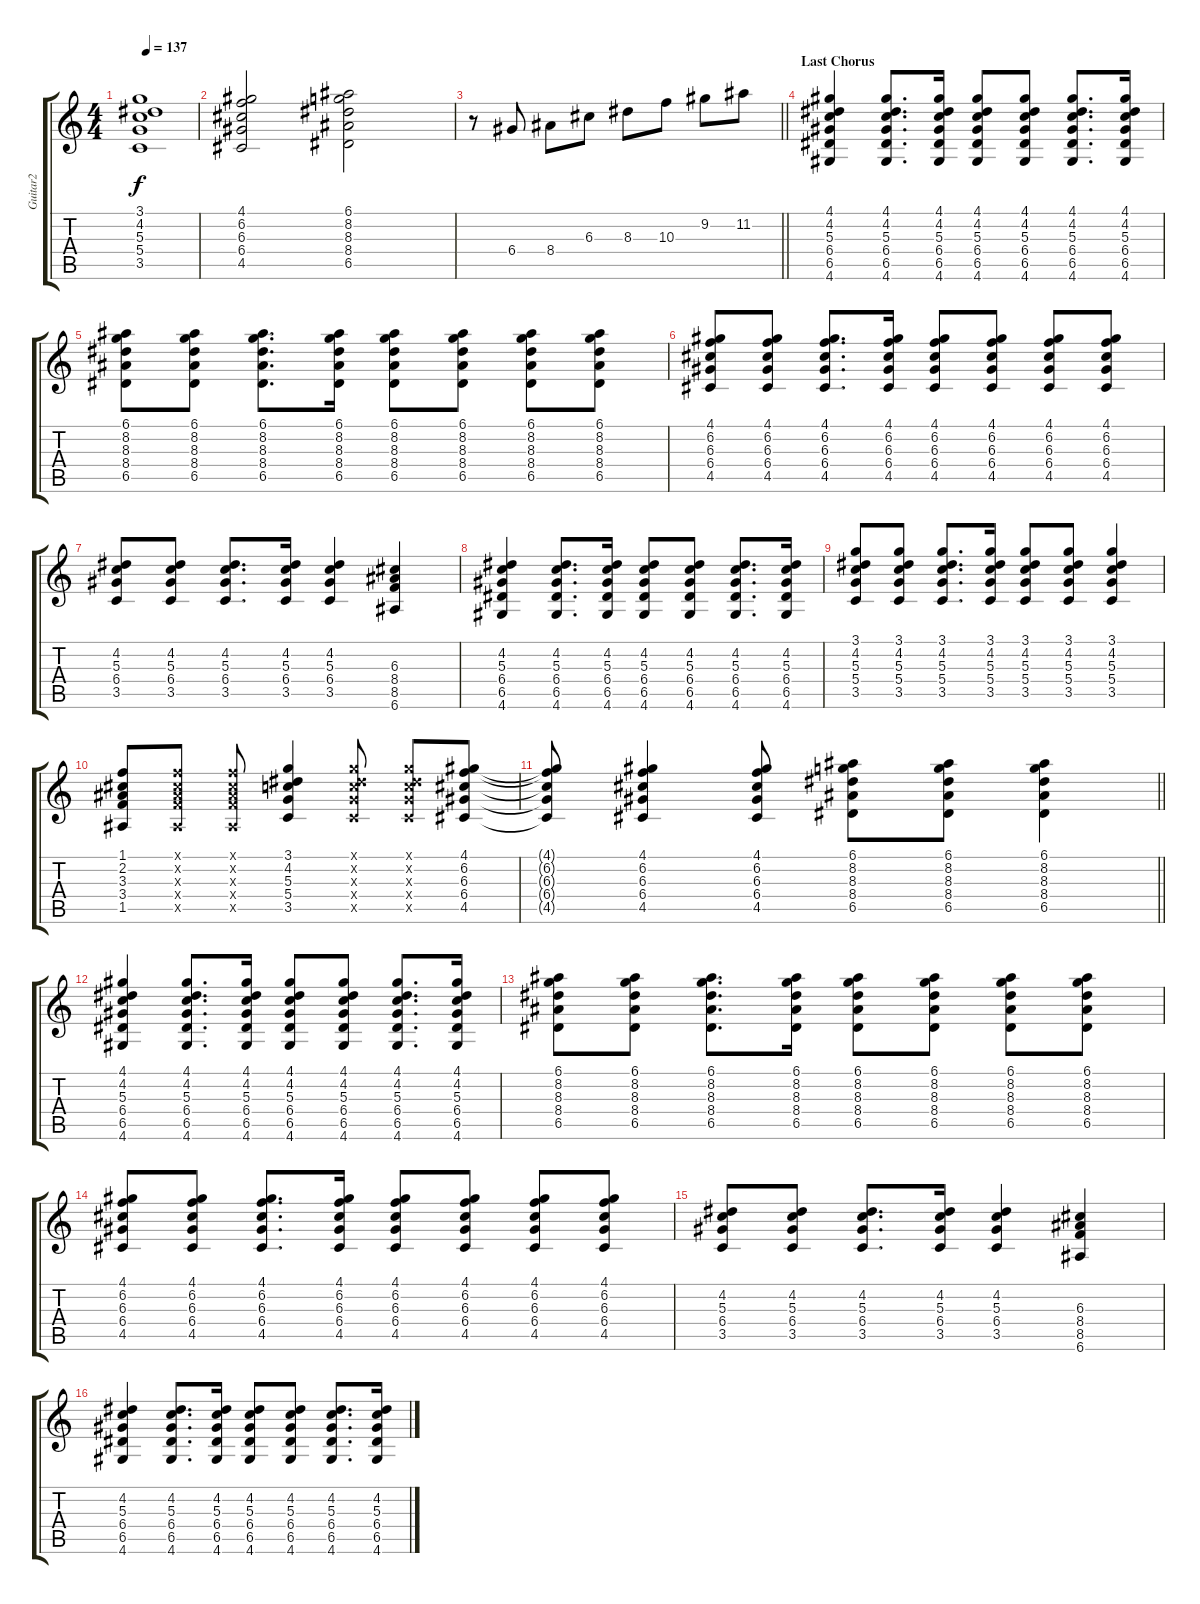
\track ("Guitar2" "Guitar2") {instrument electricguitarclean}
\staff {score tabs}
\tuning (E4 B3 G3 D3 A2 E2) {hide}
\ts (4 4)
\tempo 137
\clef g2
\ks c
(3.1 4.2 5.3 5.4 3.5).1{dy f} |
(4.1 6.2 6.3 6.4 4.5).2 (6.1 8.2 8.3 8.4 6.5).2 |
\barLineRight lightlight
r.8 6.4.8 8.4.8 6.3.8 8.3.8 10.3.8 9.2.8 11.2.8 |
\section ("" "Last Chorus")
(4.1 4.2 5.3 6.4 6.5 4.6).4 (4.1 4.2 5.3 6.4 6.5 4.6).8{d} (4.1 4.2 5.3 6.4 6.5 4.6).16 (4.1 4.2 5.3 6.4 6.5 4.6).8 (4.1 4.2 5.3 6.4 6.5 4.6).8 (4.1 4.2 5.3 6.4 6.5 4.6).8{d} (4.1 4.2 5.3 6.4 6.5 4.6).16 |
(6.1 8.2 8.3 8.4 6.5).8 (6.1 8.2 8.3 8.4 6.5).8 (6.1 8.2 8.3 8.4 6.5).8{d} (6.1 8.2 8.3 8.4 6.5).16 (6.1 8.2 8.3 8.4 6.5).8 (6.1 8.2 8.3 8.4 6.5).8 (6.1 8.2 8.3 8.4 6.5).8 (6.1 8.2 8.3 8.4 6.5).8 |
(4.1 6.2 6.3 6.4 4.5).8 (4.1 6.2 6.3 6.4 4.5).8 (4.1 6.2 6.3 6.4 4.5).8{d} (4.1 6.2 6.3 6.4 4.5).16 (4.1 6.2 6.3 6.4 4.5).8 (4.1 6.2 6.3 6.4 4.5).8 (4.1 6.2 6.3 6.4 4.5).8 (4.1 6.2 6.3 6.4 4.5).8 |
(4.2 5.3 6.4 3.5).8 (4.2 5.3 6.4 3.5).8 (4.2 5.3 6.4 3.5).8{d} (4.2 5.3 6.4 3.5).16 (4.2 5.3 6.4 3.5).4 (6.3 8.4 8.5 6.6).4 |
(4.2 5.3 6.4 6.5 4.6).4 (4.2 5.3 6.4 6.5 4.6).8{d} (4.2 5.3 6.4 6.5 4.6).16 (4.2 5.3 6.4 6.5 4.6).8 (4.2 5.3 6.4 6.5 4.6).8 (4.2 5.3 6.4 6.5 4.6).8{d} (4.2 5.3 6.4 6.5 4.6).16 |
(3.1 4.2 5.3 5.4 3.5).8 (3.1 4.2 5.3 5.4 3.5).8 (3.1 4.2 5.3 5.4 3.5).8{d} (3.1 4.2 5.3 5.4 3.5).16 (3.1 4.2 5.3 5.4 3.5).8 (3.1 4.2 5.3 5.4 3.5).8 (3.1 4.2 5.3 5.4 3.5).4 |
(1.1 2.2 3.3 3.4 1.5).8 (1.1{x} 2.2{x} 3.3{x} 3.4{x} 1.5{x}).8 (1.1{x} 2.2{x} 3.3{x} 3.4{x} 1.5{x}).8 (3.1 4.2 5.3 5.4 3.5).4 (3.1{x} 4.2{x} 5.3{x} 5.4{x} 3.5{x}).8 (3.1{x} 4.2{x} 5.3{x} 5.4{x} 3.5{x}).8 (4.1 6.2 6.3 6.4 4.5).8 |
\barLineRight lightlight
(4.1{t} 6.2{t} 6.3{t} 6.4{t} 4.5{t}).8 (4.1 6.2 6.3 6.4 4.5).4 (4.1 6.2 6.3 6.4 4.5).8 (6.1 8.2 8.3 8.4 6.5).8 (6.1 8.2 8.3 8.4 6.5).8 (6.1 8.2 8.3 8.4 6.5).4 |
(4.1 4.2 5.3 6.4 6.5 4.6).4 (4.1 4.2 5.3 6.4 6.5 4.6).8{d} (4.1 4.2 5.3 6.4 6.5 4.6).16 (4.1 4.2 5.3 6.4 6.5 4.6).8 (4.1 4.2 5.3 6.4 6.5 4.6).8 (4.1 4.2 5.3 6.4 6.5 4.6).8{d} (4.1 4.2 5.3 6.4 6.5 4.6).16 |
(6.1 8.2 8.3 8.4 6.5).8 (6.1 8.2 8.3 8.4 6.5).8 (6.1 8.2 8.3 8.4 6.5).8{d} (6.1 8.2 8.3 8.4 6.5).16 (6.1 8.2 8.3 8.4 6.5).8 (6.1 8.2 8.3 8.4 6.5).8 (6.1 8.2 8.3 8.4 6.5).8 (6.1 8.2 8.3 8.4 6.5).8 |
(4.1 6.2 6.3 6.4 4.5).8 (4.1 6.2 6.3 6.4 4.5).8 (4.1 6.2 6.3 6.4 4.5).8{d} (4.1 6.2 6.3 6.4 4.5).16 (4.1 6.2 6.3 6.4 4.5).8 (4.1 6.2 6.3 6.4 4.5).8 (4.1 6.2 6.3 6.4 4.5).8 (4.1 6.2 6.3 6.4 4.5).8 |
(4.2 5.3 6.4 3.5).8 (4.2 5.3 6.4 3.5).8 (4.2 5.3 6.4 3.5).8{d} (4.2 5.3 6.4 3.5).16 (4.2 5.3 6.4 3.5).4 (6.3 8.4 8.5 6.6).4 |
(4.2 5.3 6.4 6.5 4.6).4 (4.2 5.3 6.4 6.5 4.6).8{d} (4.2 5.3 6.4 6.5 4.6).16 (4.2 5.3 6.4 6.5 4.6).8 (4.2 5.3 6.4 6.5 4.6).8 (4.2 5.3 6.4 6.5 4.6).8{d} (4.2 5.3 6.4 6.5 4.6).16
